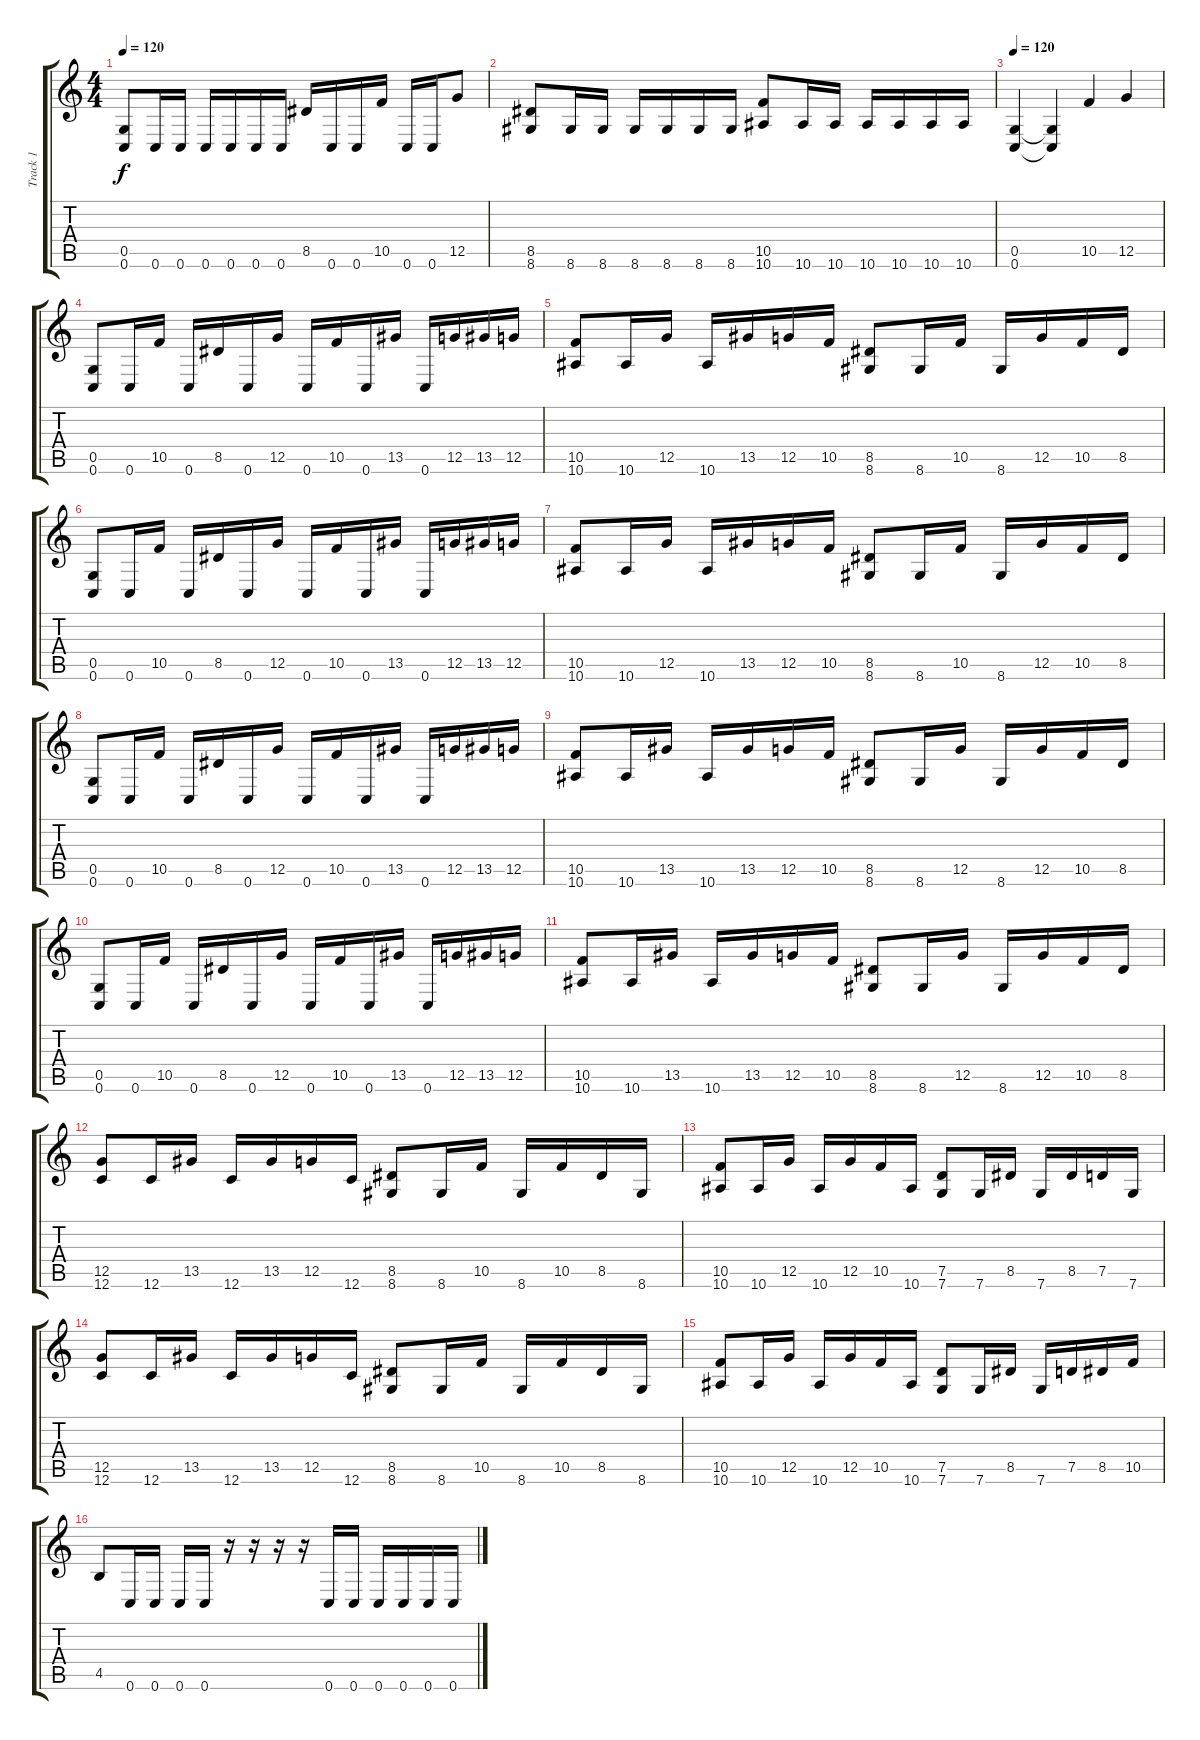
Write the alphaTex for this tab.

\track ("Track 1" "Track 1") {instrument overdrivenguitar}
\staff {score tabs}
\tuning (D4 A3 F3 C3 G2 C2) {hide}
\ts (4 4)
\tempo 120
\clef g2
\ks c
(0.5 0.6).8{dy f} 0.6.16 0.6.16 0.6.16 0.6.16 0.6.16 0.6.16 8.5.16 0.6.16 0.6.16 10.5.16 0.6.16 0.6.16 12.5.8 |
(8.5 8.6).8 8.6.16 8.6.16 8.6.16 8.6.16 8.6.16 8.6.16 (10.5 10.6).8 10.6.16 10.6.16 10.6.16 10.6.16 10.6.16 10.6.16 |
\tempo 120
(0.5 0.6).4 (0.5{t} 0.6{t}).4 10.5.4 12.5.4 |
(0.5 0.6).8 0.6.16 10.5.16 0.6.16 8.5.16 0.6.16 12.5.16 0.6.16 10.5.16 0.6.16 13.5.16 0.6.16 12.5.16 13.5.16 12.5.16 |
(10.5 10.6).8 10.6.16 12.5.16 10.6.16 13.5.16 12.5.16 10.5.16 (8.5 8.6).8 8.6.16 10.5.16 8.6.16 12.5.16 10.5.16 8.5.16 |
(0.5 0.6).8 0.6.16 10.5.16 0.6.16 8.5.16 0.6.16 12.5.16 0.6.16 10.5.16 0.6.16 13.5.16 0.6.16 12.5.16 13.5.16 12.5.16 |
(10.5 10.6).8 10.6.16 12.5.16 10.6.16 13.5.16 12.5.16 10.5.16 (8.5 8.6).8 8.6.16 10.5.16 8.6.16 12.5.16 10.5.16 8.5.16 |
(0.5 0.6).8 0.6.16 10.5.16 0.6.16 8.5.16 0.6.16 12.5.16 0.6.16 10.5.16 0.6.16 13.5.16 0.6.16 12.5.16 13.5.16 12.5.16 |
(10.5 10.6).8 10.6.16 13.5.16 10.6.16 13.5.16 12.5.16 10.5.16 (8.5 8.6).8 8.6.16 12.5.16 8.6.16 12.5.16 10.5.16 8.5.16 |
(0.5 0.6).8 0.6.16 10.5.16 0.6.16 8.5.16 0.6.16 12.5.16 0.6.16 10.5.16 0.6.16 13.5.16 0.6.16 12.5.16 13.5.16 12.5.16 |
(10.5 10.6).8 10.6.16 13.5.16 10.6.16 13.5.16 12.5.16 10.5.16 (8.5 8.6).8 8.6.16 12.5.16 8.6.16 12.5.16 10.5.16 8.5.16 |
(12.5 12.6).8 12.6.16 13.5.16 12.6.16 13.5.16 12.5.16 12.6.16 (8.5 8.6).8 8.6.16 10.5.16 8.6.16 10.5.16 8.5.16 8.6.16 |
(10.5 10.6).8 10.6.16 12.5.16 10.6.16 12.5.16 10.5.16 10.6.16 (7.5 7.6).8 7.6.16 8.5.16 7.6.16 8.5.16 7.5.16 7.6.16 |
(12.5 12.6).8 12.6.16 13.5.16 12.6.16 13.5.16 12.5.16 12.6.16 (8.5 8.6).8 8.6.16 10.5.16 8.6.16 10.5.16 8.5.16 8.6.16 |
(10.5 10.6).8 10.6.16 12.5.16 10.6.16 12.5.16 10.5.16 10.6.16 (7.5 7.6).8 7.6.16 8.5.16 7.6.16 7.5.16 8.5.16 10.5.16 |
4.5.8 0.6.16 0.6.16 0.6.16 0.6.16 r.16 r.16 r.16 r.16 0.6.16 0.6.16 0.6.16 0.6.16 0.6.16 0.6.16
